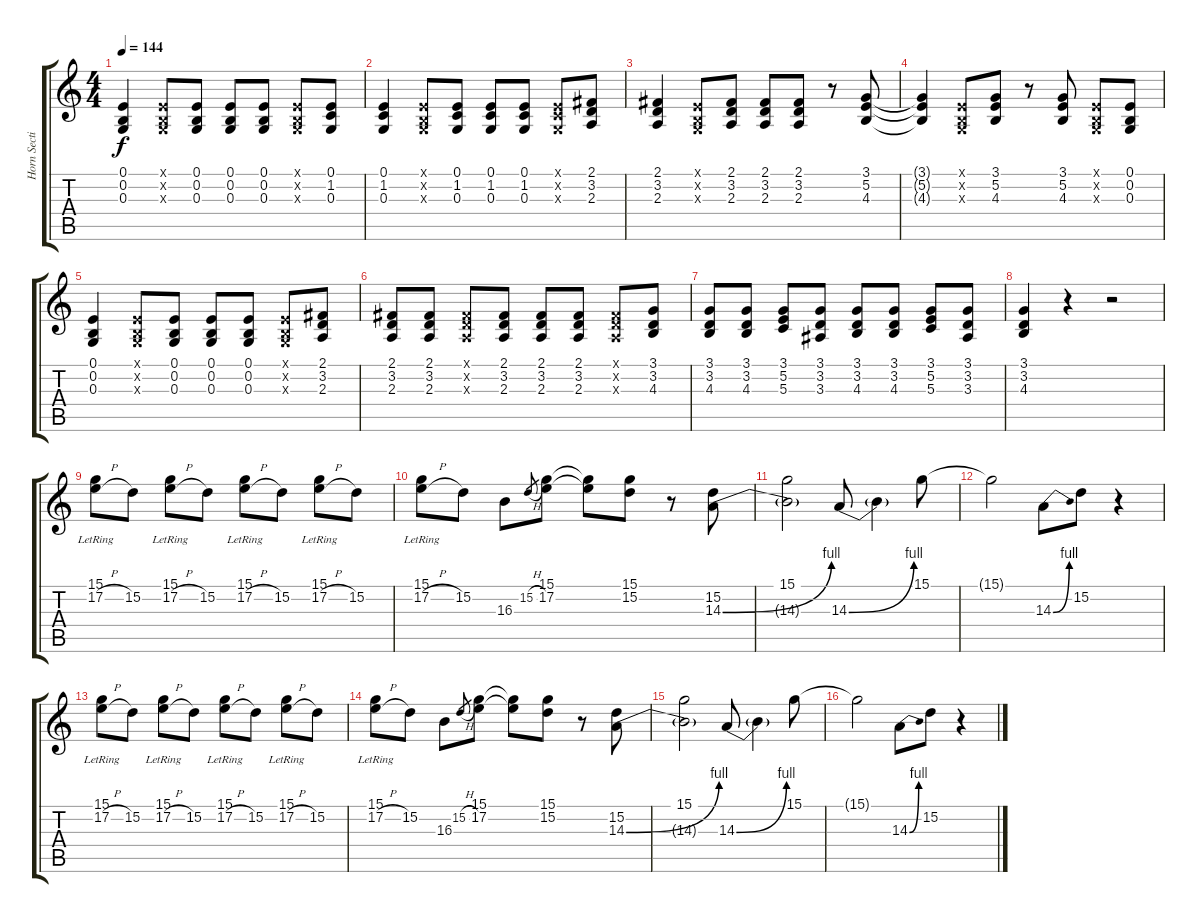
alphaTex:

\track ("Horn Section" "Horn Secti") {instrument brasssection}
\staff {score tabs}
\tuning (E4 B3 G3 D3 A2 E2) {hide}
\ts (4 4)
\tempo 144
\clef g2
\ks c
(0.1 0.2 0.3).4{dy f} (0.1{x} 0.2{x} 0.3{x}).8 (0.1 0.2 0.3).8 (0.1 0.2 0.3).8 (0.1 0.2 0.3).8 (0.1{x} 0.2{x} 0.3{x}).8 (0.1 1.2 0.3).8 |
(0.1 1.2 0.3).4 (0.1{x} 0.2{x} 0.3{x}).8 (0.1 1.2 0.3).8 (0.1 1.2 0.3).8 (0.1 1.2 0.3).8 (0.1{x} 1.2{x} 0.3{x}).8 (2.1 3.2 2.3).8 |
(2.1 3.2 2.3).4 (0.1{x} 0.2{x} 0.3{x}).8 (2.1 3.2 2.3).8 (2.1 3.2 2.3).8 (2.1 3.2 2.3).8 r.8 (3.1 5.2 4.3).8 |
(3.1{t} 5.2{t} 4.3{t}).4 (0.1{x} 0.2{x} 0.3{x}).8 (3.1 5.2 4.3).8 r.8 (3.1 5.2 4.3).8 (0.1{x} 0.2{x} 0.3{x}).8 (0.1 0.2 0.3).8 |
(0.1 0.2 0.3).4 (0.1{x} 0.2{x} 0.3{x}).8 (0.1 0.2 0.3).8 (0.1 0.2 0.3).8 (0.1 0.2 0.3).8 (0.1{x} 0.2{x} 0.3{x}).8 (2.1 3.2 2.3).8 |
(2.1 3.2 2.3).8 (2.1 3.2 2.3).8 (2.1{x} 3.2{x} 2.3{x}).8 (2.1 3.2 2.3).8 (2.1 3.2 2.3).8 (2.1 3.2 2.3).8 (2.1{x} 3.2{x} 2.3{x}).8 (3.1 3.2 4.3).8 |
(3.1 3.2 4.3).8 (3.1 3.2 4.3).8 (3.1 5.2 5.3).8 (3.1 3.2 3.3).8 (3.1 3.2 4.3).8 (3.1 3.2 4.3).8 (3.1 5.2 5.3).8 (3.1 3.2 3.3).8 |
(3.1 3.2 4.3).4 r.4 r.2 |
(15.1{lr} 17.2{h}).8 15.2.8 (15.1{lr} 17.2{h}).8 15.2.8 (15.1{lr} 17.2{h}).8 15.2.8 (15.1{lr} 17.2{h}).8 15.2.8 |
(15.1{lr} 17.2{h}).8 15.2.8 16.3.8 15.2{h}.8{gr} (15.1 17.2).8 (15.1{t} 17.2{t}).8 (15.1 15.2).8 r.8 (15.2 14.3{be (bend 0 0 60 4)}).8 |
(15.1 14.3{t}).2 14.3{be (bend 0 0 60 4)}.8 14.3{t}.4 15.1.8 |
15.1{t}.2 14.3{be (bend 0 0 60 4)}.8 15.2.8 r.4 |
(15.1{lr} 17.2{h}).8 15.2.8 (15.1{lr} 17.2{h}).8 15.2.8 (15.1{lr} 17.2{h}).8 15.2.8 (15.1{lr} 17.2{h}).8 15.2.8 |
(15.1{lr} 17.2{h}).8 15.2.8 16.3.8 15.2{h}.8{gr} (15.1 17.2).8 (15.1{t} 17.2{t}).8 (15.1 15.2).8 r.8 (15.2 14.3{be (bend 0 0 60 4)}).8 |
(15.1 14.3{t}).2 14.3{be (bend 0 0 60 4)}.8 14.3{t}.4 15.1.8 |
15.1{t}.2 14.3{be (bend 0 0 60 4)}.8 15.2.8 r.4
